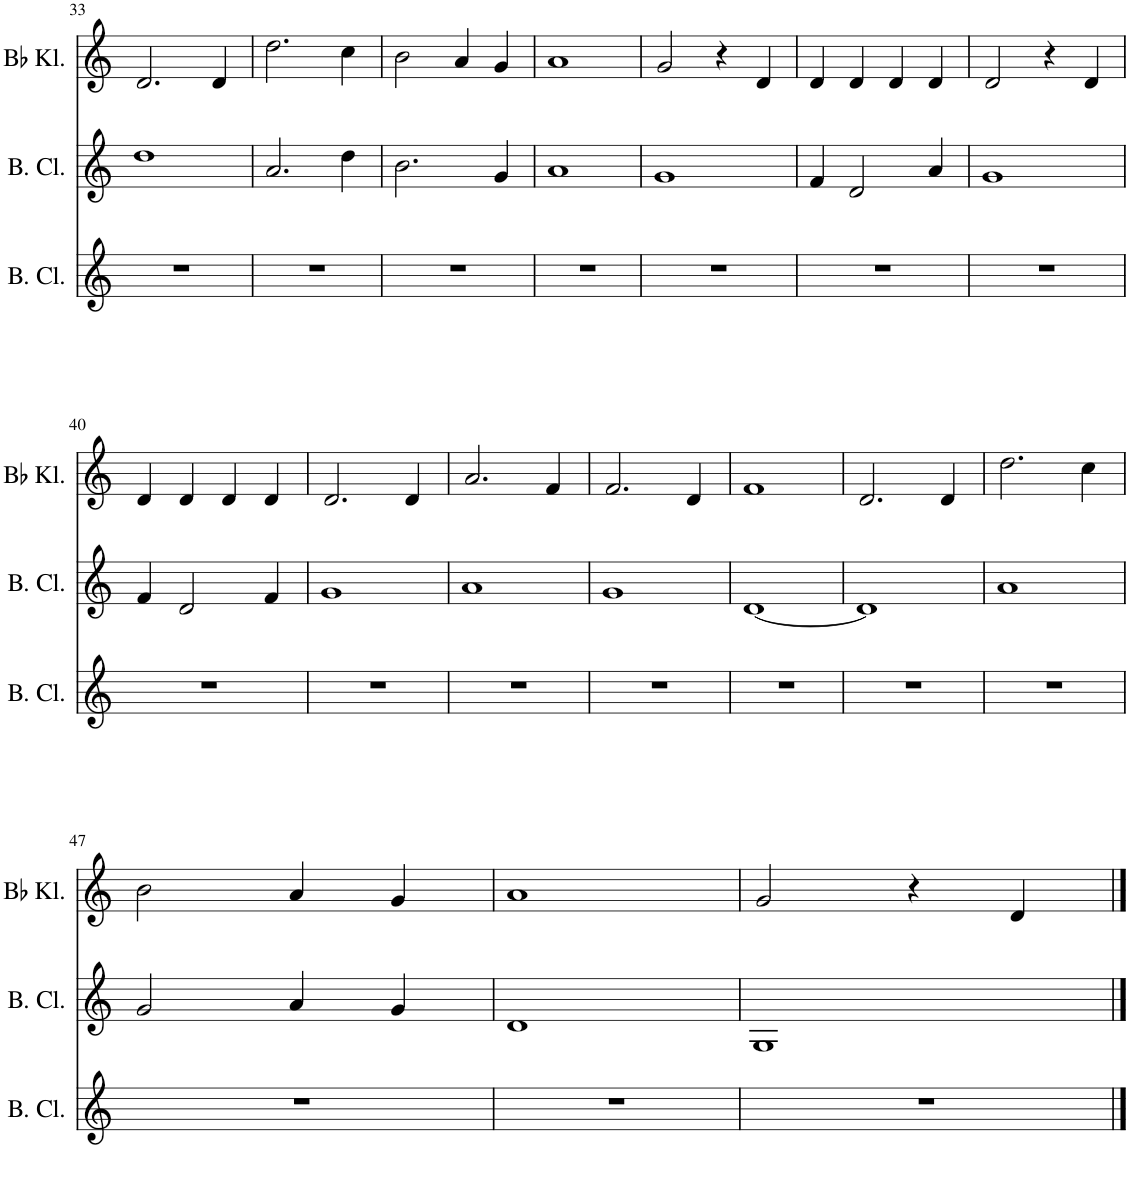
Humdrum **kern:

**kern	**kern	**kern
*part3	*part2	*part1
*staff3	*staff2	*staff1
*I"Basklarinet	*I"Basklarinet	*I"Bb klarinet
*	*	*I'Bb Kl.
!!LO:PB:g=z
*clefG2	*clefG2	*clefG2
*Trd8c14	*Trd8c14	*Trd1c2
*k[]	*k[]	*k[]
*M2/2	*M2/2	*M2/2
=33	=33	=33
1r	1dd	2.d/
.	.	4d/
=34	=34	=34
1r	2.a/	2.dd\
.	4dd\	4cc\
=35	=35	=35
1r	2.b\	2b\
.	.	4a/
.	4g/	4g/
=36	=36	=36
1r	1a	1a
=37	=37	=37
1r	1g	2g/
.	.	4r
.	.	4d/
=38	=38	=38
1r	4f/	4d/
.	2d/	4d/
.	.	4d/
.	4a/	4d/
=39	=39	=39
1r	1g	2d/
.	.	4r
.	.	4d/
!!LO:LB:g=z
=40	=40	=40
1r	4f/	4d/
.	2d/	4d/
.	.	4d/
.	4f/	4d/
=41	=41	=41
1r	1g	2.d/
.	.	4d/
=42	=42	=42
1r	1a	2.a/
.	.	4f/
=43	=43	=43
1r	1g	2.f/
.	.	4d/
=44	=44	=44
1r	[1d	1f
=45	=45	=45
1r	1d]	2.d/
.	.	4d/
=46	=46	=46
1r	1a	2.dd\
.	.	4cc\
!!LO:LB:g=z
=47	=47	=47
1r	2g/	2b\
.	4a/	4a/
.	4g/	4g/
=48	=48	=48
1r	1d	1a
=49	=49	=49
1r	1G	2g/
.	.	4r
.	.	4d/
==	==	==
*-	*-	*-
